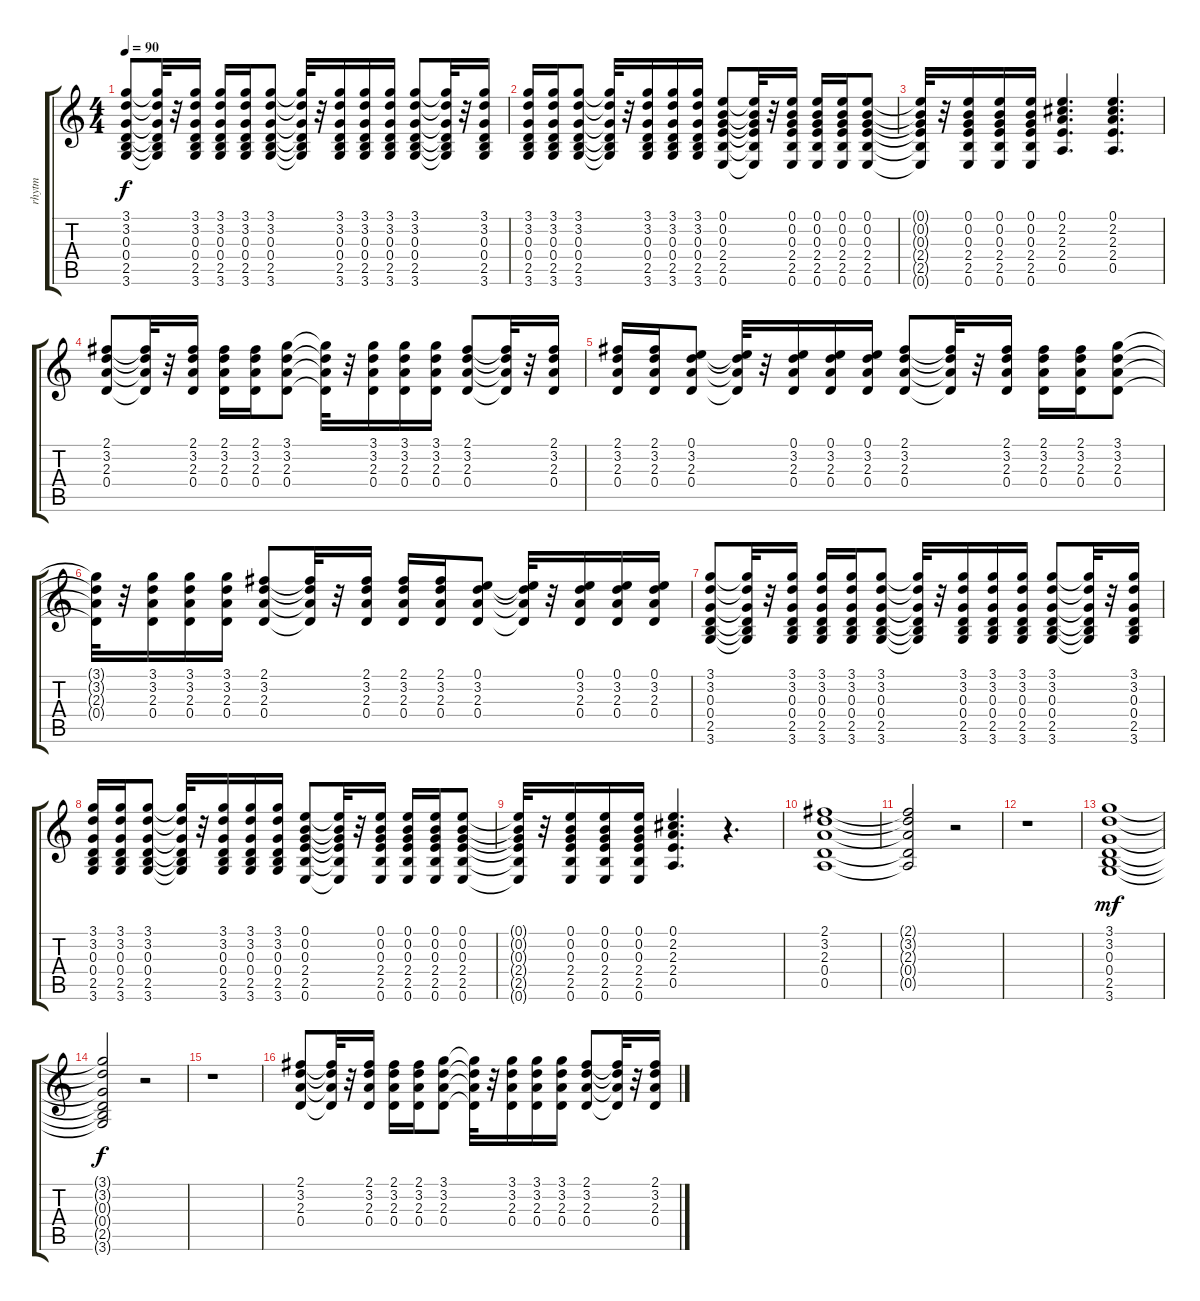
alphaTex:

\track ("rhytm" "rhytm") {instrument acousticguitarsteel}
\staff {score tabs}
\tuning (E4 B3 G3 D3 A2 E2) {hide}
\ts (4 4)
\tempo 90
\clef g2
\ks c
(3.1 3.2 0.3 0.4 2.5 3.6).8{dy f} (3.1{t} 3.2{t} 0.3{t} 0.4{t} 2.5{t} 3.6{t}).32 r.32 (3.1 3.2 0.3 0.4 2.5 3.6).16 (3.1 3.2 0.3 0.4 2.5 3.6).16 (3.1 3.2 0.3 0.4 2.5 3.6).16 (3.1 3.2 0.3 0.4 2.5 3.6).8 (3.1{t} 3.2{t} 0.3{t} 0.4{t} 2.5{t} 3.6{t}).32 r.32 (3.1 3.2 0.3 0.4 2.5 3.6).16 (3.1 3.2 0.3 0.4 2.5 3.6).16 (3.1 3.2 0.3 0.4 2.5 3.6).16 (3.1 3.2 0.3 0.4 2.5 3.6).8 (3.1{t} 3.2{t} 0.3{t} 0.4{t} 2.5{t} 3.6{t}).32 r.32 (3.1 3.2 0.3 0.4 2.5 3.6).16 |
(3.1 3.2 0.3 0.4 2.5 3.6).16 (3.1 3.2 0.3 0.4 2.5 3.6).16 (3.1 3.2 0.3 0.4 2.5 3.6).8 (3.1{t} 3.2{t} 0.3{t} 0.4{t} 2.5{t} 3.6{t}).32 r.32 (3.1 3.2 0.3 0.4 2.5 3.6).16 (3.1 3.2 0.3 0.4 2.5 3.6).16 (3.1 3.2 0.3 0.4 2.5 3.6).16 (0.1 0.2 0.3 2.4 2.5 0.6).8 (0.1{t} 0.2{t} 0.3{t} 2.4{t} 2.5{t} 0.6{t}).32 r.32 (0.1 0.2 0.3 2.4 2.5 0.6).16 (0.1 0.2 0.3 2.4 2.5 0.6).16 (0.1 0.2 0.3 2.4 2.5 0.6).16 (0.1 0.2 0.3 2.4 2.5 0.6).8 |
(0.1{t} 0.2{t} 0.3{t} 2.4{t} 2.5{t} 0.6{t}).32 r.32 (0.1 0.2 0.3 2.4 2.5 0.6).16 (0.1 0.2 0.3 2.4 2.5 0.6).16 (0.1 0.2 0.3 2.4 2.5 0.6).16 (0.1 2.2 2.3 2.4 0.5).4{d} (0.1 2.2 2.3 2.4 0.5).4{d} |
(2.1 3.2 2.3 0.4).8 (2.1{t} 3.2{t} 2.3{t} 0.4{t}).32 r.32 (2.1 3.2 2.3 0.4).16 (2.1 3.2 2.3 0.4).16 (2.1 3.2 2.3 0.4).16 (3.1 3.2 2.3 0.4).8 (3.1{t} 3.2{t} 2.3{t} 0.4{t}).32 r.32 (3.1 3.2 2.3 0.4).16 (3.1 3.2 2.3 0.4).16 (3.1 3.2 2.3 0.4).16 (2.1 3.2 2.3 0.4).8 (2.1{t} 3.2{t} 2.3{t} 0.4{t}).32 r.32 (2.1 3.2 2.3 0.4).16 |
(2.1 3.2 2.3 0.4).16 (2.1 3.2 2.3 0.4).16 (0.1 3.2 2.3 0.4).8 (0.1{t} 3.2{t} 2.3{t} 0.4{t}).32 r.32 (0.1 3.2 2.3 0.4).16 (0.1 3.2 2.3 0.4).16 (0.1 3.2 2.3 0.4).16 (2.1 3.2 2.3 0.4).8 (2.1{t} 3.2{t} 2.3{t} 0.4{t}).32 r.32 (2.1 3.2 2.3 0.4).16 (2.1 3.2 2.3 0.4).16 (2.1 3.2 2.3 0.4).16 (3.1 3.2 2.3 0.4).8 |
(3.1{t} 3.2{t} 2.3{t} 0.4{t}).32 r.32 (3.1 3.2 2.3 0.4).16 (3.1 3.2 2.3 0.4).16 (3.1 3.2 2.3 0.4).16 (2.1 3.2 2.3 0.4).8 (2.1{t} 3.2{t} 2.3{t} 0.4{t}).32 r.32 (2.1 3.2 2.3 0.4).16 (2.1 3.2 2.3 0.4).16 (2.1 3.2 2.3 0.4).16 (0.1 3.2 2.3 0.4).8 (0.1{t} 3.2{t} 2.3{t} 0.4{t}).32 r.32 (0.1 3.2 2.3 0.4).16 (0.1 3.2 2.3 0.4).16 (0.1 3.2 2.3 0.4).16 |
(3.1 3.2 0.3 0.4 2.5 3.6).8 (3.1{t} 3.2{t} 0.3{t} 0.4{t} 2.5{t} 3.6{t}).32 r.32 (3.1 3.2 0.3 0.4 2.5 3.6).16 (3.1 3.2 0.3 0.4 2.5 3.6).16 (3.1 3.2 0.3 0.4 2.5 3.6).16 (3.1 3.2 0.3 0.4 2.5 3.6).8 (3.1{t} 3.2{t} 0.3{t} 0.4{t} 2.5{t} 3.6{t}).32 r.32 (3.1 3.2 0.3 0.4 2.5 3.6).16 (3.1 3.2 0.3 0.4 2.5 3.6).16 (3.1 3.2 0.3 0.4 2.5 3.6).16 (3.1 3.2 0.3 0.4 2.5 3.6).8 (3.1{t} 3.2{t} 0.3{t} 0.4{t} 2.5{t} 3.6{t}).32 r.32 (3.1 3.2 0.3 0.4 2.5 3.6).16 |
(3.1 3.2 0.3 0.4 2.5 3.6).16 (3.1 3.2 0.3 0.4 2.5 3.6).16 (3.1 3.2 0.3 0.4 2.5 3.6).8 (3.1{t} 3.2{t} 0.3{t} 0.4{t} 2.5{t} 3.6{t}).32 r.32 (3.1 3.2 0.3 0.4 2.5 3.6).16 (3.1 3.2 0.3 0.4 2.5 3.6).16 (3.1 3.2 0.3 0.4 2.5 3.6).16 (0.1 0.2 0.3 2.4 2.5 0.6).8 (0.1{t} 0.2{t} 0.3{t} 2.4{t} 2.5{t} 0.6{t}).32 r.32 (0.1 0.2 0.3 2.4 2.5 0.6).16 (0.1 0.2 0.3 2.4 2.5 0.6).16 (0.1 0.2 0.3 2.4 2.5 0.6).16 (0.1 0.2 0.3 2.4 2.5 0.6).8 |
(0.1{t} 0.2{t} 0.3{t} 2.4{t} 2.5{t} 0.6{t}).32 r.32 (0.1 0.2 0.3 2.4 2.5 0.6).16 (0.1 0.2 0.3 2.4 2.5 0.6).16 (0.1 0.2 0.3 2.4 2.5 0.6).16 (0.1 2.2 2.3 2.4 0.5).4{d} r.4{d} |
(2.1 3.2 2.3 0.4 0.5).1 |
(2.1{t} 3.2{t} 2.3{t} 0.4{t} 0.5{t}).2 r.2 |
r.1 |
(3.1 3.2 0.3 0.4 2.5 3.6).1{dy mf} |
(3.1{t} 3.2{t} 0.3{t} 0.4{t} 2.5{t} 3.6{t}).2{dy f} r.2 |
r.1 |
(2.1 3.2 2.3 0.4).8 (2.1{t} 3.2{t} 2.3{t} 0.4{t}).32 r.32 (2.1 3.2 2.3 0.4).16 (2.1 3.2 2.3 0.4).16 (2.1 3.2 2.3 0.4).16 (3.1 3.2 2.3 0.4).8 (3.1{t} 3.2{t} 2.3{t} 0.4{t}).32 r.32 (3.1 3.2 2.3 0.4).16 (3.1 3.2 2.3 0.4).16 (3.1 3.2 2.3 0.4).16 (2.1 3.2 2.3 0.4).8 (2.1{t} 3.2{t} 2.3{t} 0.4{t}).32 r.32 (2.1 3.2 2.3 0.4).16
